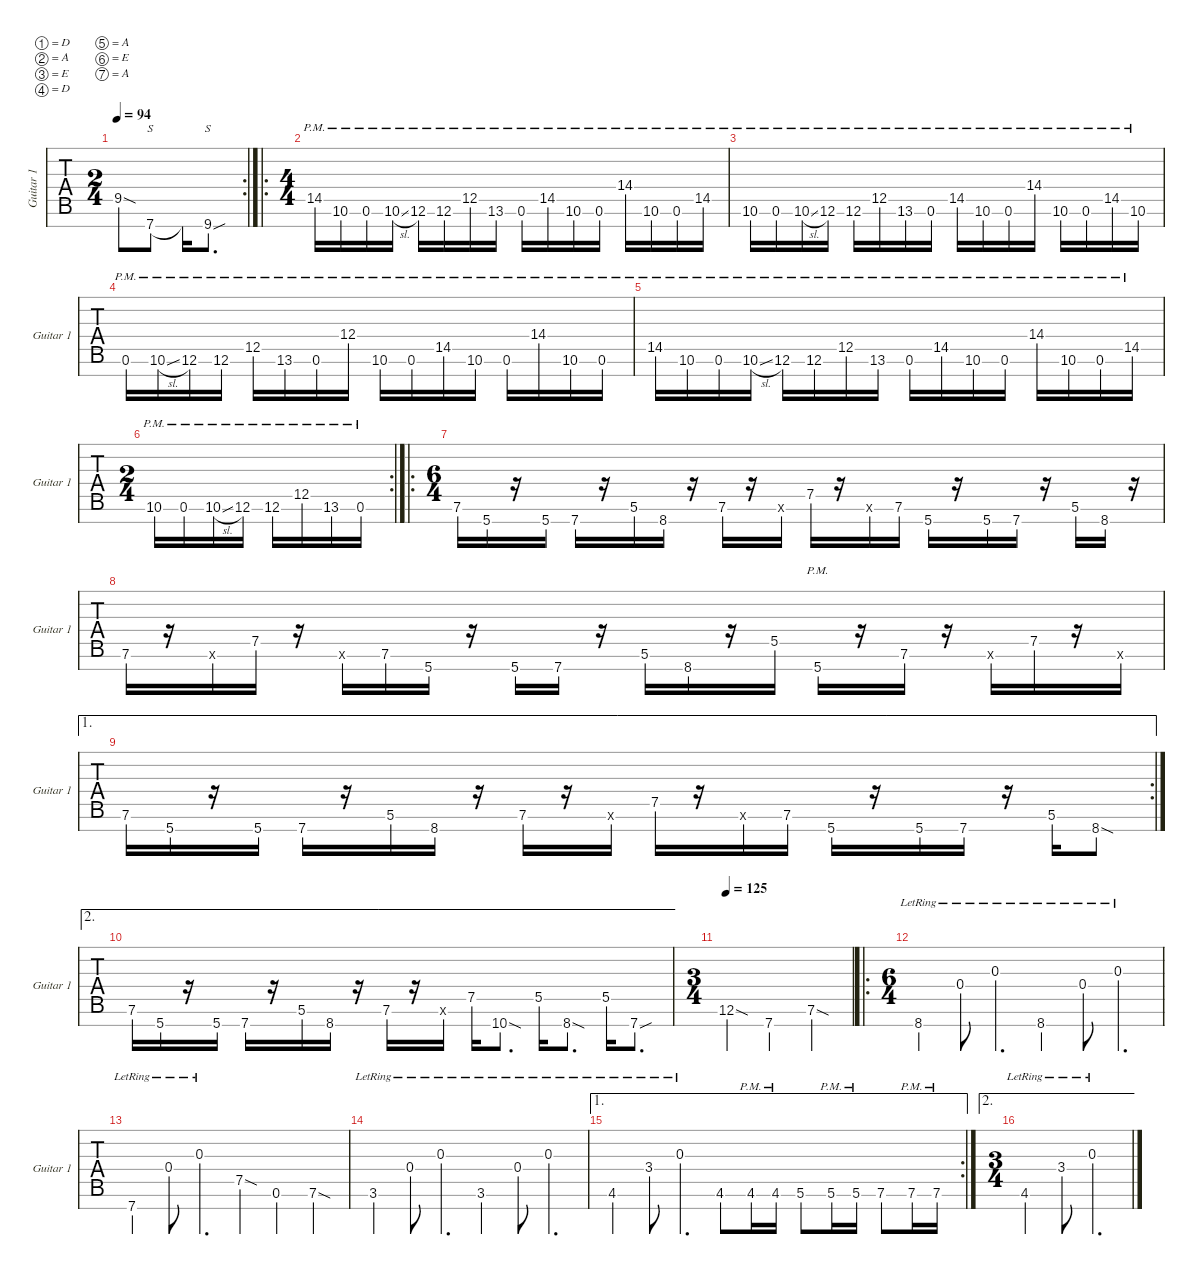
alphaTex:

\defaultSystemsLayout 4
\hideDynamics
\bracketExtendMode nobrackets
\singleTrackTrackNamePolicy allsystems
\multiTrackTrackNamePolicy allsystems
\firstSystemTrackNameMode fullname
\otherSystemsTrackNameMode fullname
\otherSystemsTrackNameOrientation horizontal
\track ("Guitar 1" "Guitar 1") {instrument distortionguitar}
\staff {tabs}
\tuning (D4 A3 E3 D3 A2 E2 A1)
\rc 2
\ts (2 4)
\tempo 94
\clef g2
\ks c
9.5{sod t}.8{dy mf} 7.7.8{s} 7.7{t}.16 9.7{sou}.8{s d} |
\ro
\ts (4 4)
14.5{pm}.16 10.6{pm}.16 0.6{pm}.16 10.6{sl pm}.16 12.6{pm}.16 12.6{pm}.16 12.5{pm}.16 13.6{pm}.16 0.6{pm}.16 14.5{pm}.16 10.6{pm}.16 0.6{pm}.16 14.4{pm}.16 10.6{pm}.16 0.6{pm}.16 14.5{pm}.16 |
10.6{pm}.16 0.6{pm}.16 10.6{sl pm}.16 12.6{pm}.16 12.6{pm}.16 12.5{pm}.16 13.6{pm}.16 0.6{pm}.16 14.5{pm}.16 10.6{pm}.16 0.6{pm}.16 14.4{pm}.16 10.6{pm}.16 0.6{pm}.16 14.5{pm}.16 10.6{pm}.16 |
0.6{pm}.16 10.6{sl pm}.16 12.6{pm}.16 12.6{pm}.16 12.5{pm}.16 13.6{pm}.16 0.6{pm}.16 12.4{pm}.16 10.6{pm}.16 0.6{pm}.16 14.5{pm}.16 10.6{pm}.16 0.6{pm}.16 14.4{pm}.16 10.6{pm}.16 0.6{pm}.16 |
14.5{pm}.16 10.6{pm}.16 0.6{pm}.16 10.6{sl pm}.16 12.6{pm}.16 12.6{pm}.16 12.5{pm}.16 13.6{pm}.16 0.6{pm}.16 14.5{pm}.16 10.6{pm}.16 0.6{pm}.16 14.4{pm}.16 10.6{pm}.16 0.6{pm}.16 14.5{pm}.16 |
\rc 2
\ts (2 4)
10.6{pm}.16 0.6{pm}.16 10.6{sl pm}.16 12.6{pm}.16 12.6{pm}.16 12.5{pm}.16 13.6{pm}.16 0.6{pm}.16 |
\ro
\ts (6 4)
7.6.16 5.7.16 r.16 5.7.16 7.7.16 r.16 5.6.16 8.7.16 r.16 7.6.16 r.16 7.6{x}.16 7.5.16 r.16 7.6{x}.16 7.6.16 5.7.16 r.16 5.7.16 7.7.16 r.16 5.6.16 8.7.16 r.16 |
7.6.16 r.16 7.6{x}.16 7.5.16 r.16 7.6{x}.16 7.6.16 5.7.16 r.16 5.7.16 7.7.16 r.16 5.6.16 8.7.16 r.16 5.5.16 5.7{pm}.16 r.16 7.6.16 r.16 7.6{x}.16 7.5.16 r.16 7.6{x}.16 |
\ae 1
\rc 2
7.6.16 5.7.16 r.16 5.7.16 7.7.16 r.16 5.6.16 8.7.16 r.16 7.6.16 r.16 7.6{x}.16 7.5.16 r.16 7.6{x}.16 7.6.16 5.7.16 r.16 5.7.16 7.7.16 r.16 5.6.16 8.7{sod}.8 |
\ae 2
7.6.16 5.7.16 r.16 5.7.16 7.7.16 r.16 5.6.16 8.7.16 r.16 7.6.16 r.16 7.6{x}.16 7.5.16 10.7{sod}.8{d} 5.5.16 8.7{sod}.8{d} 5.5.16 7.7{sou}.8{d} |
\ts (3 4)
\tempo (125 0.00625)
12.6{sod}.4 7.7.4 7.6{sod}.4 |
\ro
\ts (6 4)
8.7{lr}.4 0.4{lr}.8 0.3{lr}.4{d} 8.7{lr}.4 0.4{lr}.8 0.3{lr}.4{d} |
7.7{lr}.4 0.4{lr}.8 0.3{lr}.4{d} 7.5{sod}.4 0.6.4 7.6{sod}.4 |
3.6{lr}.4 0.4{lr}.8 0.3{lr}.4{d} 3.6{lr}.4 0.4{lr}.8 0.3{lr}.4{d} |
\ae 1
\rc 2
4.6{lr}.4 3.4{lr}.8 0.3{lr}.4{d} 4.6.8 4.6{pm}.16 4.6{pm}.16 5.6.8 5.6{pm}.16 5.6{pm}.16 7.6.8 7.6{pm}.16 7.6{pm}.16 |
\ae 2
\ts (3 4)
4.6{lr}.4 3.4{lr}.8 0.3{lr}.4{d}
